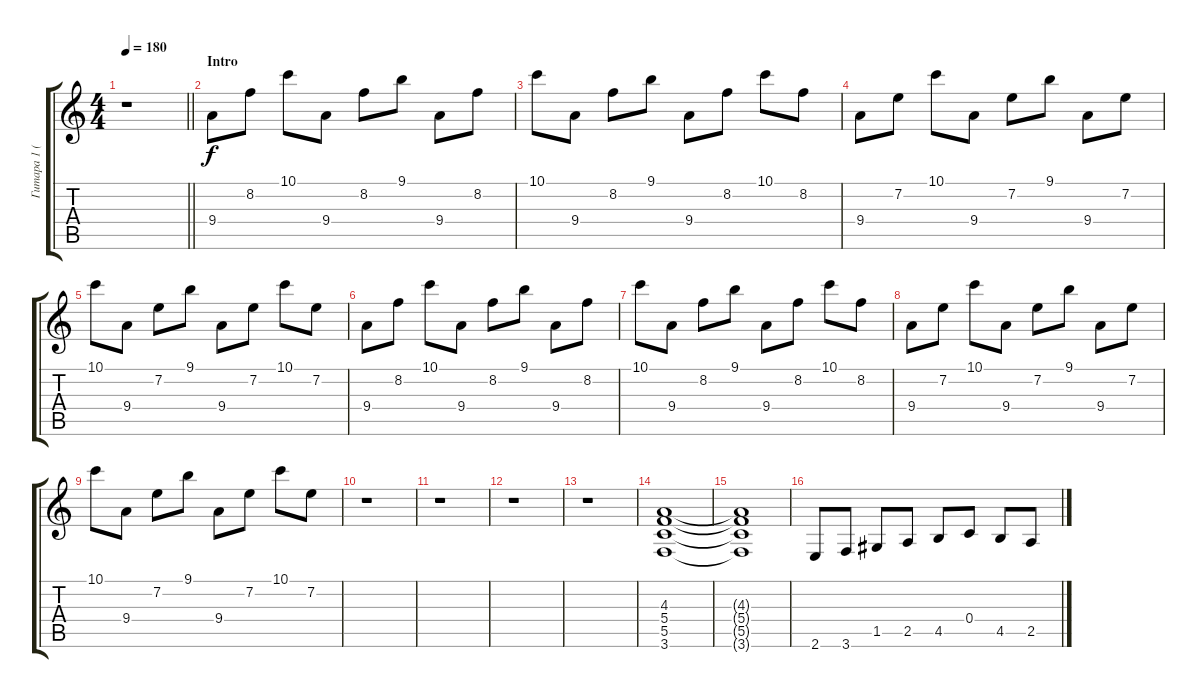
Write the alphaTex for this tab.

\track ("Гитара 1 (2)" "Гитара 1 (") {instrument overdrivenguitar}
\staff {score tabs}
\tuning (D4 A3 F3 C3 G2 D2) {hide}
\ts (4 4)
\tempo 180
\clef g2
\barLineRight lightlight
\ks c
r.1{dy f instrument overdrivenguitar} |
\section ("" "Intro")
9.4.8 8.2.8 10.1.8 9.4.8 8.2.8 9.1.8 9.4.8 8.2.8 |
10.1.8 9.4.8 8.2.8 9.1.8 9.4.8 8.2.8 10.1.8 8.2.8 |
9.4.8 7.2.8 10.1.8 9.4.8 7.2.8 9.1.8 9.4.8 7.2.8 |
10.1.8 9.4.8 7.2.8 9.1.8 9.4.8 7.2.8 10.1.8 7.2.8 |
9.4.8 8.2.8 10.1.8 9.4.8 8.2.8 9.1.8 9.4.8 8.2.8 |
10.1.8 9.4.8 8.2.8 9.1.8 9.4.8 8.2.8 10.1.8 8.2.8 |
9.4.8 7.2.8 10.1.8 9.4.8 7.2.8 9.1.8 9.4.8 7.2.8 |
10.1.8 9.4.8 7.2.8 9.1.8 9.4.8 7.2.8 10.1.8 7.2.8 |
r.1 |
r.1 |
r.1 |
r.1 |
(4.3 5.4 5.5 3.6).1 |
(4.3{t} 5.4{t} 5.5{t} 3.6{t}).1 |
2.6.8 3.6.8 1.5.8 2.5.8 4.5.8 0.4.8 4.5.8 2.5.8
